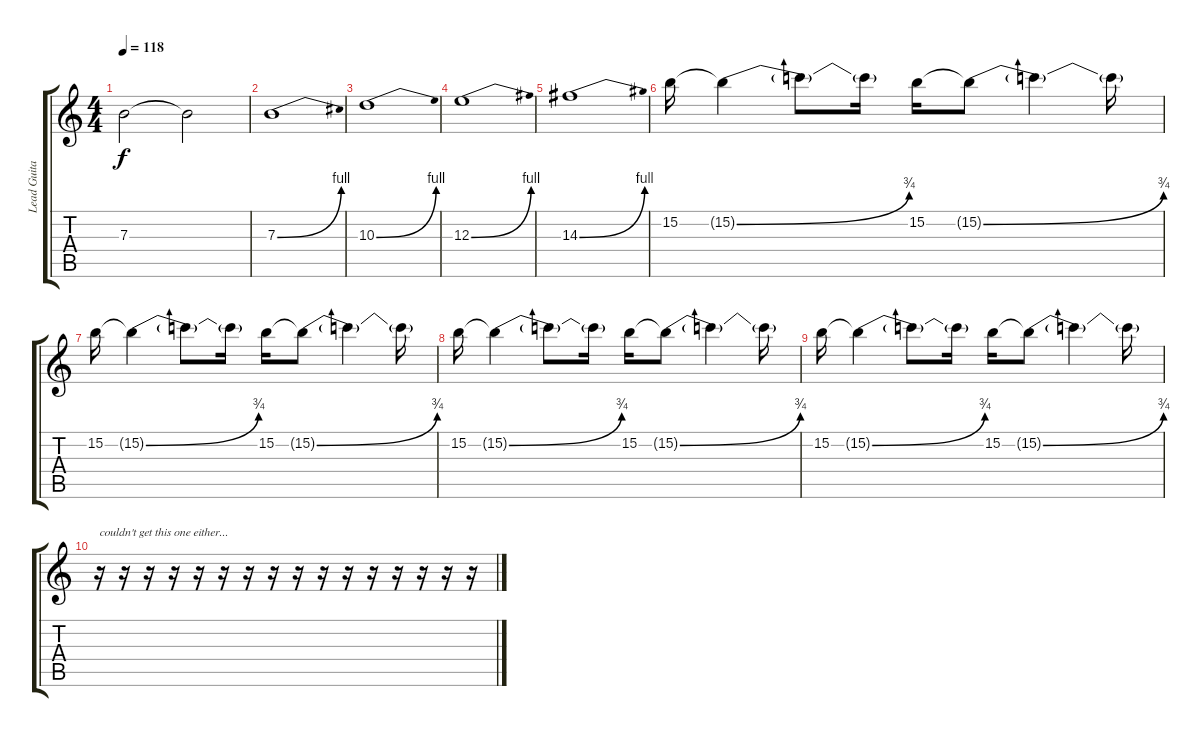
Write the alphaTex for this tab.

\track ("Lead Guitar" "Lead Guita") {instrument distortionguitar}
\staff {score tabs}
\tuning (Db4 Ab3 E3 B2 Gb2 B1) {hide}
\ts (4 4)
\tempo 118
\clef g2
\ks c
7.3{t}.2{dy f} 7.3{t}.2 |
7.3{be (bend 0 0 60 4)}.1 |
10.3{be (bend 0 0 60 4)}.1 |
12.3{be (bend 0 0 60 4)}.1 |
14.3{be (bend 0 0 60 4)}.1 |
15.2.16 15.2{be (bend 0 0 60 3) t}.4 15.2{t}.8 15.2{t}.16 15.2.16 15.2{be (bend 0 0 60 3) t}.8 15.2{t}.4 15.2{t}.16 |
15.2.16 15.2{be (bend 0 0 60 3) t}.4 15.2{t}.8 15.2{t}.16 15.2.16 15.2{be (bend 0 0 60 3) t}.8 15.2{t}.4 15.2{t}.16 |
15.2.16 15.2{be (bend 0 0 60 3) t}.4 15.2{t}.8 15.2{t}.16 15.2.16 15.2{be (bend 0 0 60 3) t}.8 15.2{t}.4 15.2{t}.16 |
15.2.16 15.2{be (bend 0 0 60 3) t}.4 15.2{t}.8 15.2{t}.16 15.2.16 15.2{be (bend 0 0 60 3) t}.8 15.2{t}.4 15.2{t}.16 |
r.16{txt "couldn't get this one either..."} r.16 r.16 r.16 r.16 r.16 r.16 r.16 r.16 r.16 r.16 r.16 r.16 r.16 r.16 r.16
